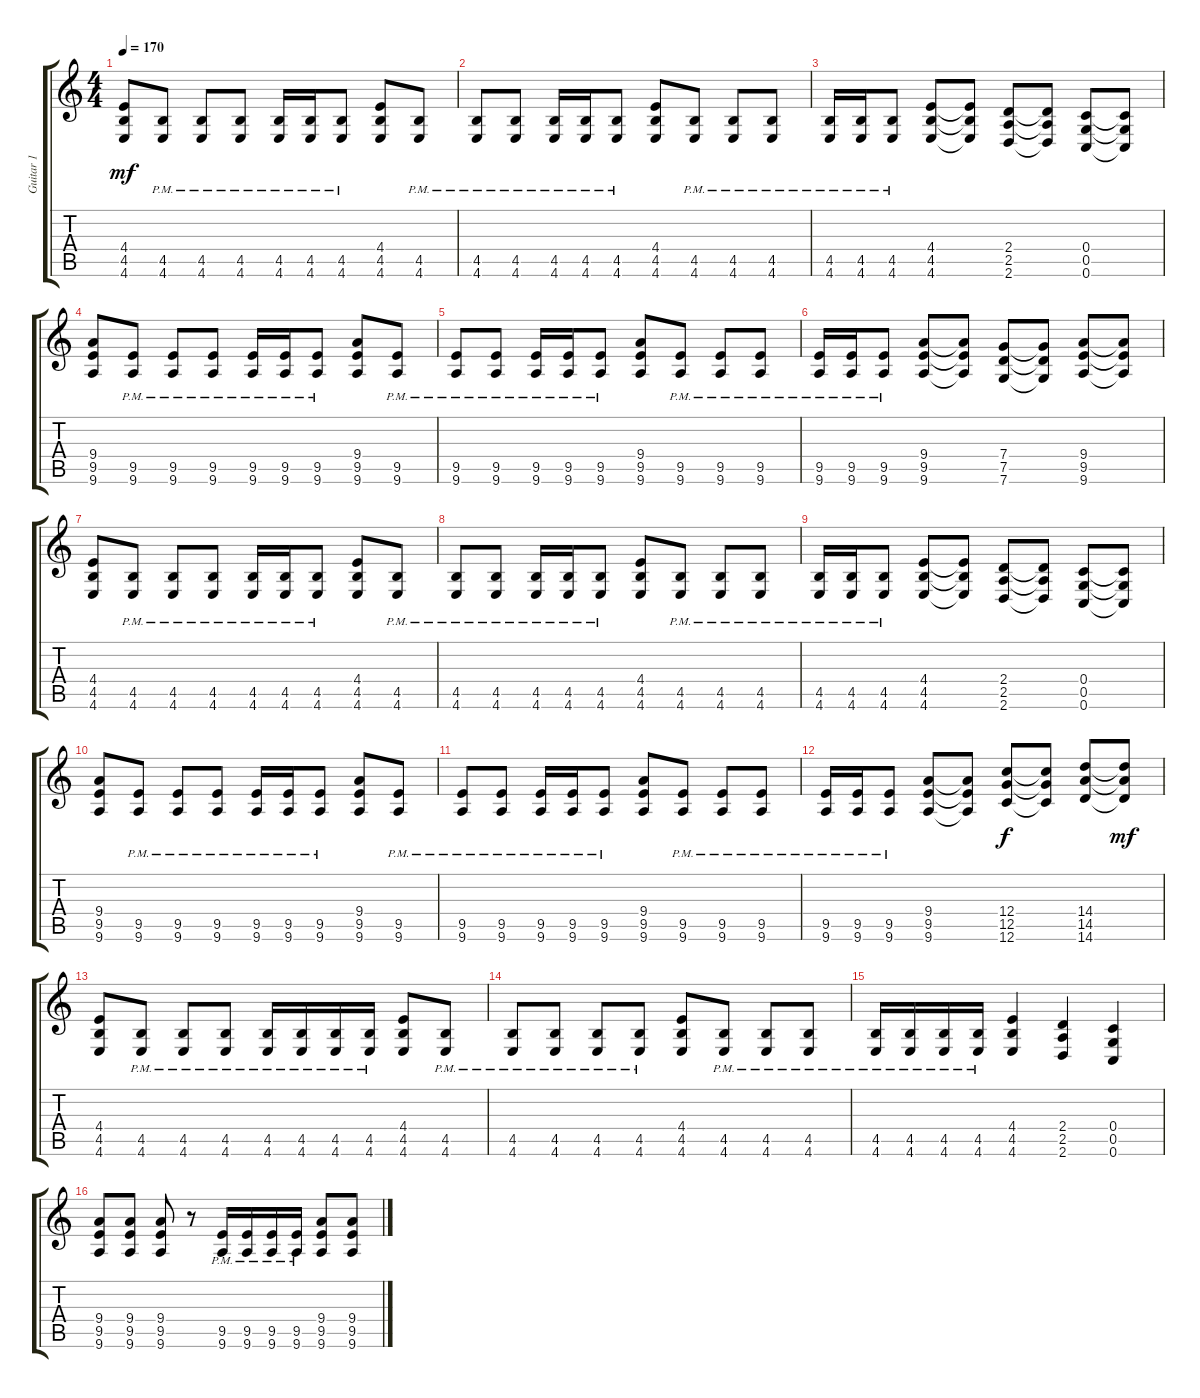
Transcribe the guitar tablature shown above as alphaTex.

\track ("Guitar 1" "Guitar 1") {instrument overdrivenguitar}
\staff {score tabs}
\tuning (D4 A3 F3 C3 G2 C2) {hide}
\ts (4 4)
\tempo 170
\clef g2
\ks c
(4.4 4.5 4.6).8{dy mf} (4.5{pm} 4.6{pm}).8 (4.5{pm} 4.6{pm}).8 (4.5{pm} 4.6{pm}).8 (4.5{pm} 4.6{pm}).16 (4.5{pm} 4.6{pm}).16 (4.5{pm} 4.6{pm}).8 (4.4 4.5 4.6).8 (4.5{pm} 4.6{pm}).8 |
(4.5{pm} 4.6{pm}).8 (4.5{pm} 4.6{pm}).8 (4.5{pm} 4.6{pm}).16 (4.5{pm} 4.6{pm}).16 (4.5{pm} 4.6{pm}).8 (4.4 4.5 4.6).8 (4.5{pm} 4.6{pm}).8 (4.5{pm} 4.6{pm}).8 (4.5{pm} 4.6{pm}).8 |
(4.5{pm} 4.6{pm}).16 (4.5{pm} 4.6{pm}).16 (4.5{pm} 4.6{pm}).8 (4.4 4.5 4.6).8 (4.4{t} 4.5{t} 4.6{t}).8 (2.4 2.5 2.6).8 (2.4{t} 2.5{t} 2.6{t}).8 (0.4 0.5 0.6).8 (0.4{t} 0.5{t} 0.6{t}).8 |
(9.4 9.5 9.6).8 (9.5{pm} 9.6{pm}).8 (9.5{pm} 9.6{pm}).8 (9.5{pm} 9.6{pm}).8 (9.5{pm} 9.6{pm}).16 (9.5{pm} 9.6{pm}).16 (9.5{pm} 9.6{pm}).8 (9.4 9.5 9.6).8 (9.5{pm} 9.6{pm}).8 |
(9.5{pm} 9.6{pm}).8 (9.5{pm} 9.6{pm}).8 (9.5{pm} 9.6{pm}).16 (9.5{pm} 9.6{pm}).16 (9.5{pm} 9.6{pm}).8 (9.4 9.5 9.6).8 (9.5{pm} 9.6{pm}).8 (9.5{pm} 9.6{pm}).8 (9.5{pm} 9.6{pm}).8 |
(9.5{pm} 9.6{pm}).16 (9.5{pm} 9.6{pm}).16 (9.5{pm} 9.6{pm}).8 (9.4 9.5 9.6).8 (9.4{t} 9.5{t} 9.6{t}).8 (7.4 7.5 7.6).8 (7.4{t} 7.5{t} 7.6{t}).8 (9.4 9.5 9.6).8 (9.4{t} 9.5{t} 9.6{t}).8 |
(4.4 4.5 4.6).8 (4.5{pm} 4.6{pm}).8 (4.5{pm} 4.6{pm}).8 (4.5{pm} 4.6{pm}).8 (4.5{pm} 4.6{pm}).16 (4.5{pm} 4.6{pm}).16 (4.5{pm} 4.6{pm}).8 (4.4 4.5 4.6).8 (4.5{pm} 4.6{pm}).8 |
(4.5{pm} 4.6{pm}).8 (4.5{pm} 4.6{pm}).8 (4.5{pm} 4.6{pm}).16 (4.5{pm} 4.6{pm}).16 (4.5{pm} 4.6{pm}).8 (4.4 4.5 4.6).8 (4.5{pm} 4.6{pm}).8 (4.5{pm} 4.6{pm}).8 (4.5{pm} 4.6{pm}).8 |
(4.5{pm} 4.6{pm}).16 (4.5{pm} 4.6{pm}).16 (4.5{pm} 4.6{pm}).8 (4.4 4.5 4.6).8 (4.4{t} 4.5{t} 4.6{t}).8 (2.4 2.5 2.6).8 (2.4{t} 2.5{t} 2.6{t}).8 (0.4 0.5 0.6).8 (0.4{t} 0.5{t} 0.6{t}).8 |
(9.4 9.5 9.6).8 (9.5{pm} 9.6{pm}).8 (9.5{pm} 9.6{pm}).8 (9.5{pm} 9.6{pm}).8 (9.5{pm} 9.6{pm}).16 (9.5{pm} 9.6{pm}).16 (9.5{pm} 9.6{pm}).8 (9.4 9.5 9.6).8 (9.5{pm} 9.6{pm}).8 |
(9.5{pm} 9.6{pm}).8 (9.5{pm} 9.6{pm}).8 (9.5{pm} 9.6{pm}).16 (9.5{pm} 9.6{pm}).16 (9.5{pm} 9.6{pm}).8 (9.4 9.5 9.6).8 (9.5{pm} 9.6{pm}).8 (9.5{pm} 9.6{pm}).8 (9.5{pm} 9.6{pm}).8 |
(9.5{pm} 9.6{pm}).16 (9.5{pm} 9.6{pm}).16 (9.5{pm} 9.6{pm}).8 (9.4 9.5 9.6).8 (9.4{t} 9.5{t} 9.6{t}).8 (12.4 12.5 12.6).8{dy f} (12.4{t} 12.5{t} 12.6{t}).8 (14.4 14.5 14.6).8 (14.4{t} 14.5{t} 14.6{t}).8{dy mf} |
(4.4 4.5 4.6).8 (4.5{pm} 4.6{pm}).8 (4.5{pm} 4.6{pm}).8 (4.5{pm} 4.6{pm}).8 (4.5{pm} 4.6{pm}).16 (4.5{pm} 4.6{pm}).16 (4.5{pm} 4.6{pm}).16 (4.5{pm} 4.6{pm}).16 (4.4 4.5 4.6).8 (4.5{pm} 4.6{pm}).8 |
(4.5{pm} 4.6{pm}).8 (4.5{pm} 4.6{pm}).8 (4.5{pm} 4.6{pm}).8 (4.5{pm} 4.6{pm}).8 (4.4 4.5 4.6).8 (4.5{pm} 4.6{pm}).8 (4.5{pm} 4.6{pm}).8 (4.5{pm} 4.6{pm}).8 |
(4.5{pm} 4.6{pm}).16 (4.5{pm} 4.6{pm}).16 (4.5{pm} 4.6{pm}).16 (4.5{pm} 4.6{pm}).16 (4.4 4.5 4.6).4 (2.4 2.5 2.6).4 (0.4 0.5 0.6).4 |
(9.4 9.5 9.6).8 (9.4 9.5 9.6).8 (9.4 9.5 9.6).8 r.8 (9.5{pm} 9.6{pm}).16 (9.5{pm} 9.6{pm}).16 (9.5{pm} 9.6{pm}).16 (9.5{pm} 9.6{pm}).16 (9.4 9.5 9.6).8 (9.4 9.5 9.6).8
